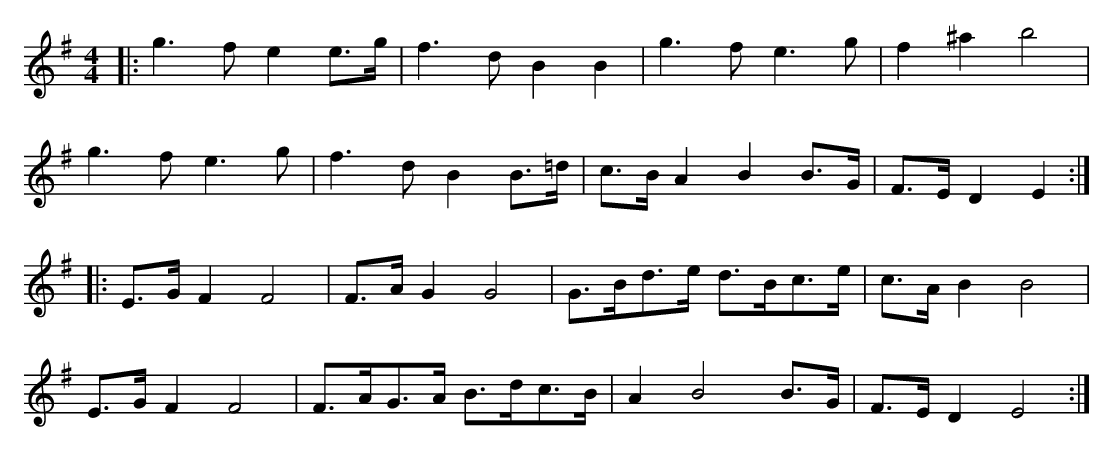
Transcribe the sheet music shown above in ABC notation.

X:1
M:4/4
K:Emin
|:g3f e2e>g|f3d B2 B2|g3f e3g|f2 ^a2 b4|
g3f e3g|f3d B2 B>=d|c>B A2 B2 B>G|F>E D2 E2:|
|:E>G F2 F4|F>AG2 G4|G>Bd>e d>Bc>e|c>AB2 B4|
E>G F2 F4|F>AG>A B>dc>B|A2 B4B>G|F>E D2 E4:|
